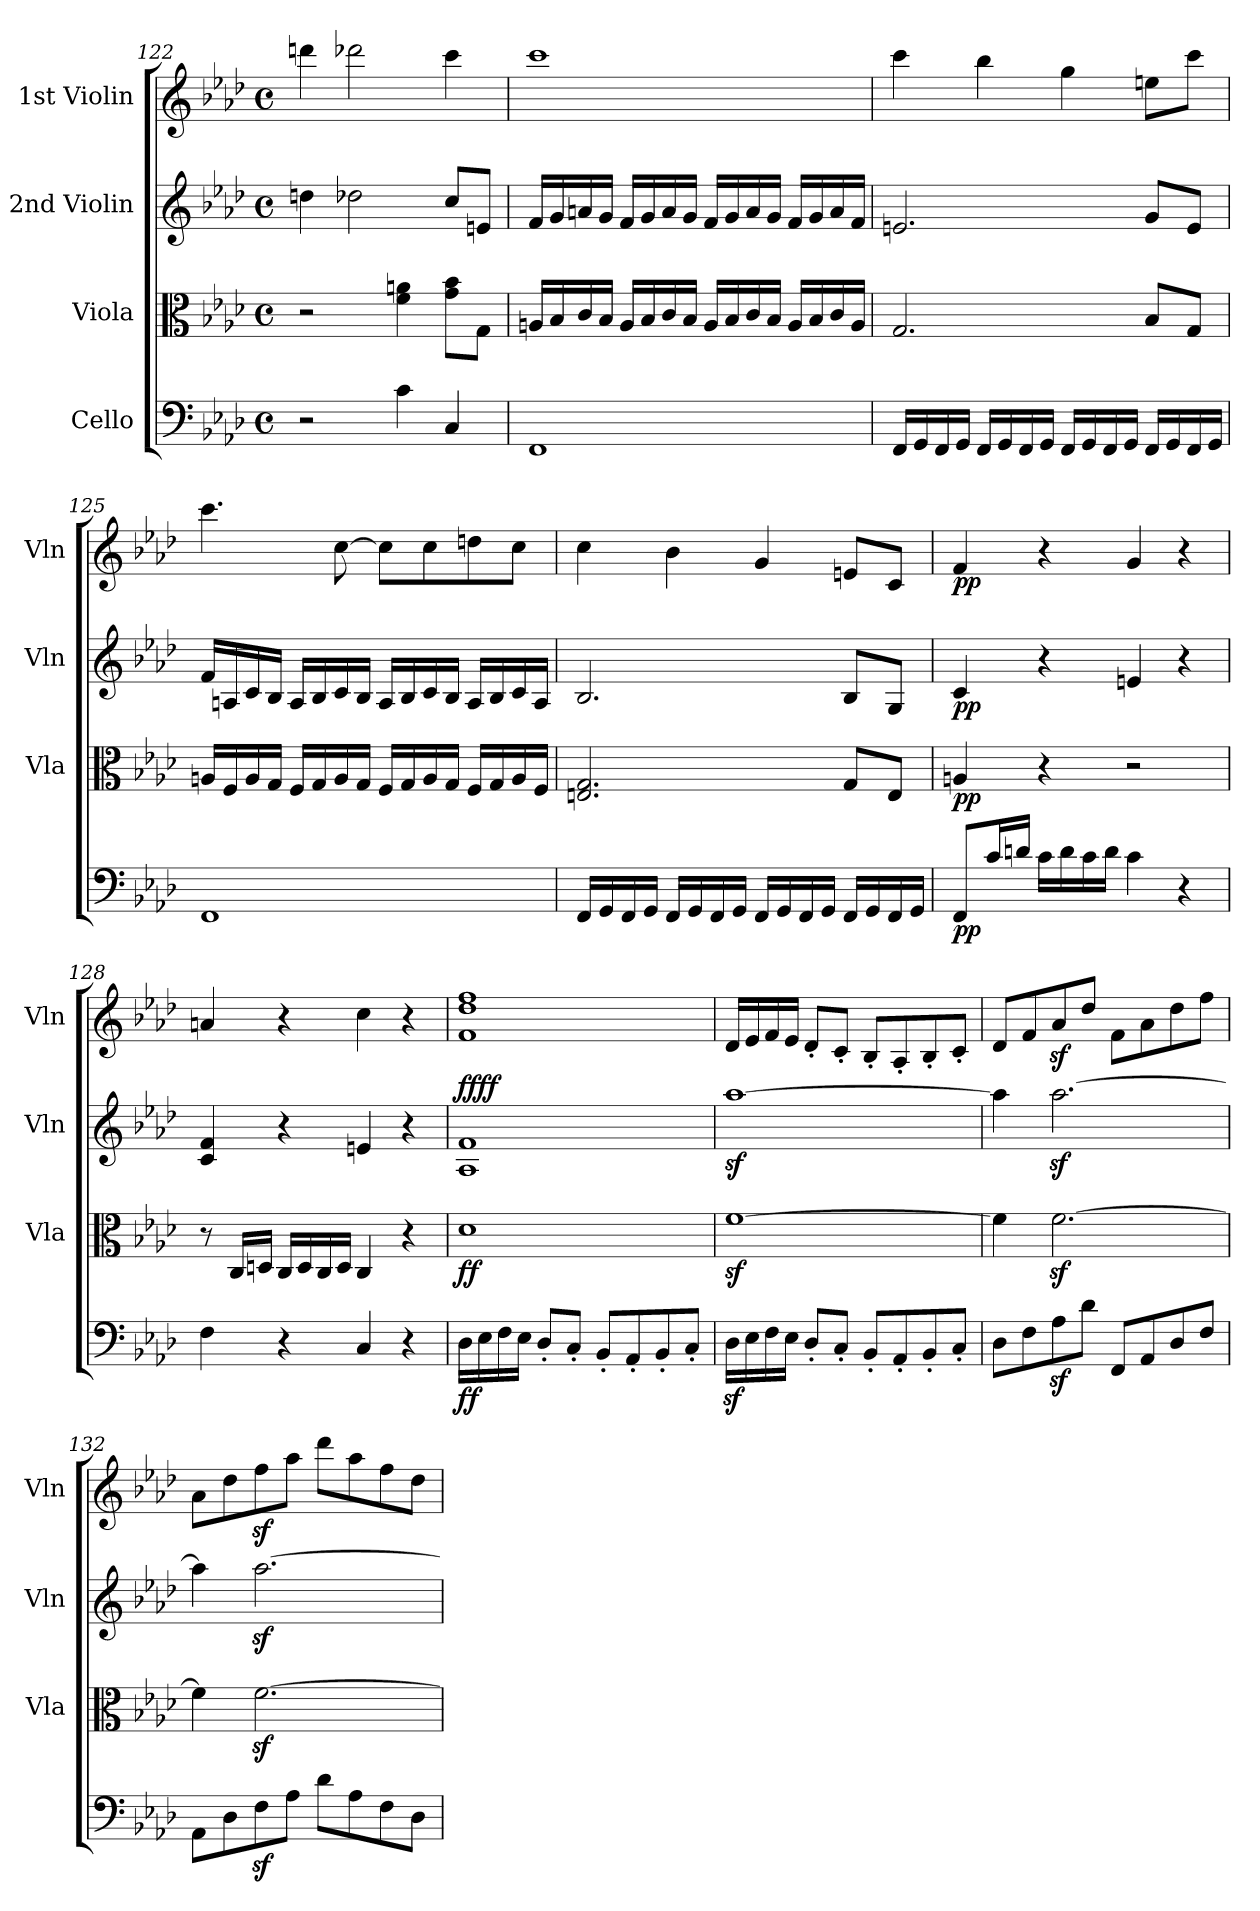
**kern	**dynam	**kern	**dynam	**kern	**dynam	**kern	**dynam
*part4	*part4	*part3	*part3	*part2	*part2	*part1	*part1
*staff4	*staff4	*staff3	*staff3	*staff2	*staff2	*staff1	*staff1
*I"Cello	*	*I"Viola	*	*I"2nd Violin	*	*I"1st Violin	*
*	*	*I'Vla	*	*I'Vln	*	*I'Vln	*
*clefF4	*	*clefC3	*	*clefG2	*	*clefG2	*
*k[b-e-a-d-]	*	*k[b-e-a-d-]	*	*k[b-e-a-d-]	*	*k[b-e-a-d-]	*
*M4/4	*	*M4/4	*	*M4/4	*	*M4/4	*
*met(c)	*	*met(c)	*	*met(c)	*	*met(c)	*
=122	=122	=122	=122	=122	=122	=122	=122
2r	.	2r	.	4ddn\	.	4dddn\	.
.	.	.	.	2dd-X\	.	2ddd-X\	.
4c\	.	4f\ 4an\	.	.	.	.	.
4C/	.	8g\ 8b-\L	.	8cc/L	.	4ccc\	.
.	.	8G\J	.	8en/J	.	.	.
=123	=123	=123	=123	=123	=123	=123	=123
1FF	.	16An/LL	.	16f/LL	.	1ccc	.
.	.	16B-/	.	16g/	.	.	.
.	.	16c/	.	16an/	.	.	.
.	.	16B-/JJ	.	16g/JJ	.	.	.
.	.	16A/LL	.	16f/LL	.	.	.
.	.	16B-/	.	16g/	.	.	.
.	.	16c/	.	16a/	.	.	.
.	.	16B-/JJ	.	16g/JJ	.	.	.
.	.	16A/LL	.	16f/LL	.	.	.
.	.	16B-/	.	16g/	.	.	.
.	.	16c/	.	16a/	.	.	.
.	.	16B-/JJ	.	16g/JJ	.	.	.
.	.	16A/LL	.	16f/LL	.	.	.
.	.	16B-/	.	16g/	.	.	.
.	.	16c/	.	16a/	.	.	.
.	.	16A/JJ	.	16f/JJ	.	.	.
=124	=124	=124	=124	=124	=124	=124	=124
16FF/LL	.	2.G/	.	2.en/	.	4ccc\	.
16GG/	.	.	.	.	.	.	.
16FF/	.	.	.	.	.	.	.
16GG/JJ	.	.	.	.	.	.	.
16FF/LL	.	.	.	.	.	4bb-\	.
16GG/	.	.	.	.	.	.	.
16FF/	.	.	.	.	.	.	.
16GG/JJ	.	.	.	.	.	.	.
16FF/LL	.	.	.	.	.	4gg\	.
16GG/	.	.	.	.	.	.	.
16FF/	.	.	.	.	.	.	.
16GG/JJ	.	.	.	.	.	.	.
16FF/LL	.	8B-/L	.	8g/L	.	8een\L	.
16GG/	.	.	.	.	.	.	.
16FF/	.	8G/J	.	8e/J	.	8ccc\J	.
16GG/JJ	.	.	.	.	.	.	.
=125	=125	=125	=125	=125	=125	=125	=125
1FF	.	16An/LL	.	16f/LL	.	4.ccc\	.
.	.	16F/	.	16An/	.	.	.
.	.	16A/	.	16c/	.	.	.
.	.	16G/JJ	.	16B-/JJ	.	.	.
.	.	16F/LL	.	16A/LL	.	.	.
.	.	16G/	.	16B-/	.	.	.
.	.	16A/	.	16c/	.	[8cc\	.
.	.	16G/JJ	.	16B-/JJ	.	.	.
.	.	16F/LL	.	16A/LL	.	8cc\L]	.
.	.	16G/	.	16B-/	.	.	.
.	.	16A/	.	16c/	.	8cc\	.
.	.	16G/JJ	.	16B-/JJ	.	.	.
.	.	16F/LL	.	16A/LL	.	8ddn\	.
.	.	16G/	.	16B-/	.	.	.
.	.	16A/	.	16c/	.	8cc\J	.
.	.	16F/JJ	.	16A/JJ	.	.	.
=126	=126	=126	=126	=126	=126	=126	=126
16FF/LL	.	2.En/ 2.G/	.	2.B-/	.	4cc\	.
16GG/	.	.	.	.	.	.	.
16FF/	.	.	.	.	.	.	.
16GG/JJ	.	.	.	.	.	.	.
16FF/LL	.	.	.	.	.	4b-\	.
16GG/	.	.	.	.	.	.	.
16FF/	.	.	.	.	.	.	.
16GG/JJ	.	.	.	.	.	.	.
16FF/LL	.	.	.	.	.	4g/	.
16GG/	.	.	.	.	.	.	.
16FF/	.	.	.	.	.	.	.
16GG/JJ	.	.	.	.	.	.	.
16FF/LL	.	8G/L	.	8B-/L	.	8en/L	.
16GG/	.	.	.	.	.	.	.
16FF/	.	8E/J	.	8G/J	.	8c/J	.
16GG/JJ	.	.	.	.	.	.	.
=127	=127	=127	=127	=127	=127	=127	=127
!	!LO:DY:b	!	!LO:DY:b	!	!LO:DY:b	!	!LO:DY:b
8FF/L	pp	4An/	pp	4c/	pp	4f/	pp
16c/L	.	.	.	.	.	.	.
16dn/JJ	.	.	.	.	.	.	.
16c\LL	.	4r	.	4r	.	4r	.
16d\	.	.	.	.	.	.	.
16c\	.	.	.	.	.	.	.
16d\JJ	.	.	.	.	.	.	.
4c\	.	2r	.	4en/	.	4g/	.
4r	.	.	.	4r	.	4r	.
=128	=128	=128	=128	=128	=128	=128	=128
4F\	.	8r	.	4c/ 4f/	.	4an/	.
.	.	16C/LL	.	.	.	.	.
.	.	16Dn/JJ	.	.	.	.	.
4r	.	16C/LL	.	4r	.	4r	.
.	.	16D/	.	.	.	.	.
.	.	16C/	.	.	.	.	.
.	.	16D/JJ	.	.	.	.	.
4C/	.	4C/	.	4en/	.	4cc\	.
4r	.	4r	.	4r	.	4r	.
=129	=129	=129	=129	=129	=129	=129	=129
!	!LO:DY:b	!	!LO:DY:b	!	!LO:DY:b	!	!
!	!	!	!	!	!LO:DY:n=1:a	!	!
16D-\LL	ff	1d-	ff	1A- 1f	ff ff	1f 1dd- 1ff	.
16E-\	.	.	.	.	.	.	.
16F\	.	.	.	.	.	.	.
16E-\JJ	.	.	.	.	.	.	.
8D-'/L	.	.	.	.	.	.	.
8C'/J	.	.	.	.	.	.	.
8BB-'/L	.	.	.	.	.	.	.
8AA-'/	.	.	.	.	.	.	.
8BB-'/	.	.	.	.	.	.	.
8C'/J	.	.	.	.	.	.	.
=130	=130	=130	=130	=130	=130	=130	=130
16D-z<\LL	.	[1fz<	.	[1aa-z>	.	16d-/LL	.
16E-\	.	.	.	.	.	16e-/	.
16F\	.	.	.	.	.	16f/	.
16E-\JJ	.	.	.	.	.	16e-/JJ	.
8D-'/L	.	.	.	.	.	8d-'/L	.
8C'/J	.	.	.	.	.	8c'/J	.
8BB-'/L	.	.	.	.	.	8B-'/L	.
8AA-'/	.	.	.	.	.	8A-'/	.
8BB-'/	.	.	.	.	.	8B-'/	.
8C'/J	.	.	.	.	.	8c'/J	.
=131	=131	=131	=131	=131	=131	=131	=131
8D-\L	.	4f\]	.	4aa-\]	.	8d-/L	.
8F\	.	.	.	.	.	8f/	.
8A-z<\	.	[2.fz<\	.	[2.aa-z<\	.	8a-z</	.
8d-\J	.	.	.	.	.	8dd-/J	.
8FF/L	.	.	.	.	.	8f\L	.
8AA-/	.	.	.	.	.	8a-\	.
8D-/	.	.	.	.	.	8dd-\	.
8F/J	.	.	.	.	.	8ff\J	.
=132	=132	=132	=132	=132	=132	=132	=132
8AA-\L	.	4f\]	.	4aa-\]	.	8a-\L	.
8D-\	.	.	.	.	.	8dd-\	.
8Fz<\	.	[2.fz<\	.	[2.aa-z<\	.	8ffz<\	.
8A-\J	.	.	.	.	.	8aa-\J	.
8d-\L	.	.	.	.	.	8ddd-\L	.
8A-\	.	.	.	.	.	8aa-\	.
8F\	.	.	.	.	.	8ff\	.
8D-\J	.	.	.	.	.	8dd-\J	.
=	=	=	=	=	=	=	=
*-	*-	*-	*-	*-	*-	*-	*-
